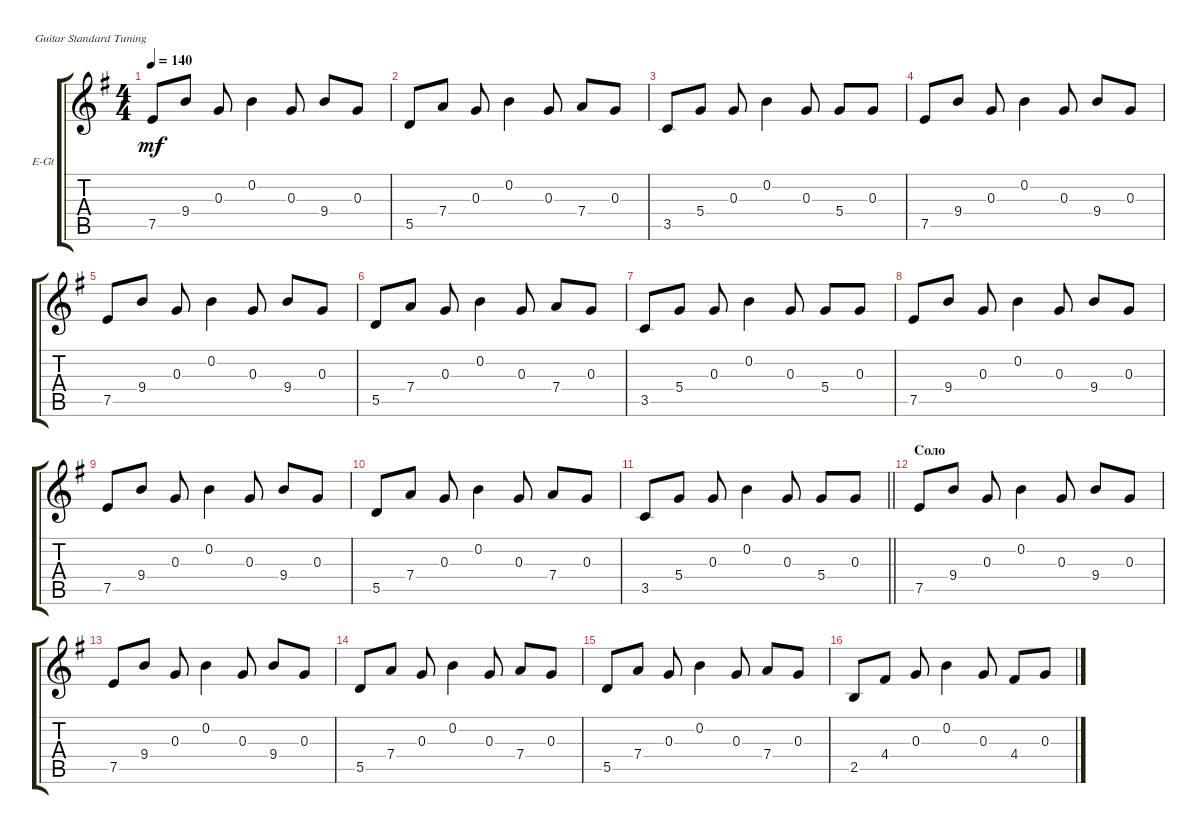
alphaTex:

\defaultSystemsLayout 4
\bracketExtendMode groupsimilarinstruments
\firstSystemTrackNameOrientation horizontal
\otherSystemsTrackNameOrientation horizontal
\track ("ЧИСТАЯ-ЛЕВОЕ-УХО" "E-Gt") {instrument electricguitarclean}
\staff {score tabs}
\tuning (E4 B3 G3 D3 A2 E2)
\ts (4 4)
\tempo 140
\clef g2
\scale
0.333333
\ks eminor
7.5.8{dy mf} 9.4.8 0.3.8 0.2.4 0.3.8 9.4.8 0.3.8 |
\scale
0.333333 5.5.8 7.4.8 0.3.8 0.2.4 0.3.8 7.4.8 0.3.8 |
\scale
0.333333 3.5.8 5.4.8 0.3.8 0.2.4 0.3.8 5.4.8 0.3.8 |
\scale
0.333333 7.5.8 9.4.8 0.3.8 0.2.4 0.3.8 9.4.8 0.3.8 |
\scale
0.333333 7.5.8 9.4.8 0.3.8 0.2.4 0.3.8 9.4.8 0.3.8 |
\scale
0.333333 5.5.8 7.4.8 0.3.8 0.2.4 0.3.8 7.4.8 0.3.8 |
\scale
0.333333 3.5.8 5.4.8 0.3.8 0.2.4 0.3.8 5.4.8 0.3.8 |
\scale
0.333333 7.5.8 9.4.8 0.3.8 0.2.4 0.3.8 9.4.8 0.3.8 |
\scale
0.333333 7.5.8 9.4.8 0.3.8 0.2.4 0.3.8 9.4.8 0.3.8 |
\scale
0.333333 5.5.8 7.4.8 0.3.8 0.2.4 0.3.8 7.4.8 0.3.8 |
\scale
0.333333
\barLineRight lightlight
3.5.8 5.4.8 0.3.8 0.2.4 0.3.8 5.4.8 0.3.8 |
\section ("" "Соло")
\scale
0.333333 7.5.8 9.4.8 0.3.8 0.2.4 0.3.8 9.4.8 0.3.8 |
\scale
0.333333 7.5.8 9.4.8 0.3.8 0.2.4 0.3.8 9.4.8 0.3.8 |
\scale
0.333333 5.5.8 7.4.8 0.3.8 0.2.4 0.3.8 7.4.8 0.3.8 |
\scale
0.333333 5.5.8 7.4.8 0.3.8 0.2.4 0.3.8 7.4.8 0.3.8 |
\scale
0.333333 2.5.8 4.4.8 0.3.8 0.2.4 0.3.8 4.4.8 0.3.8
